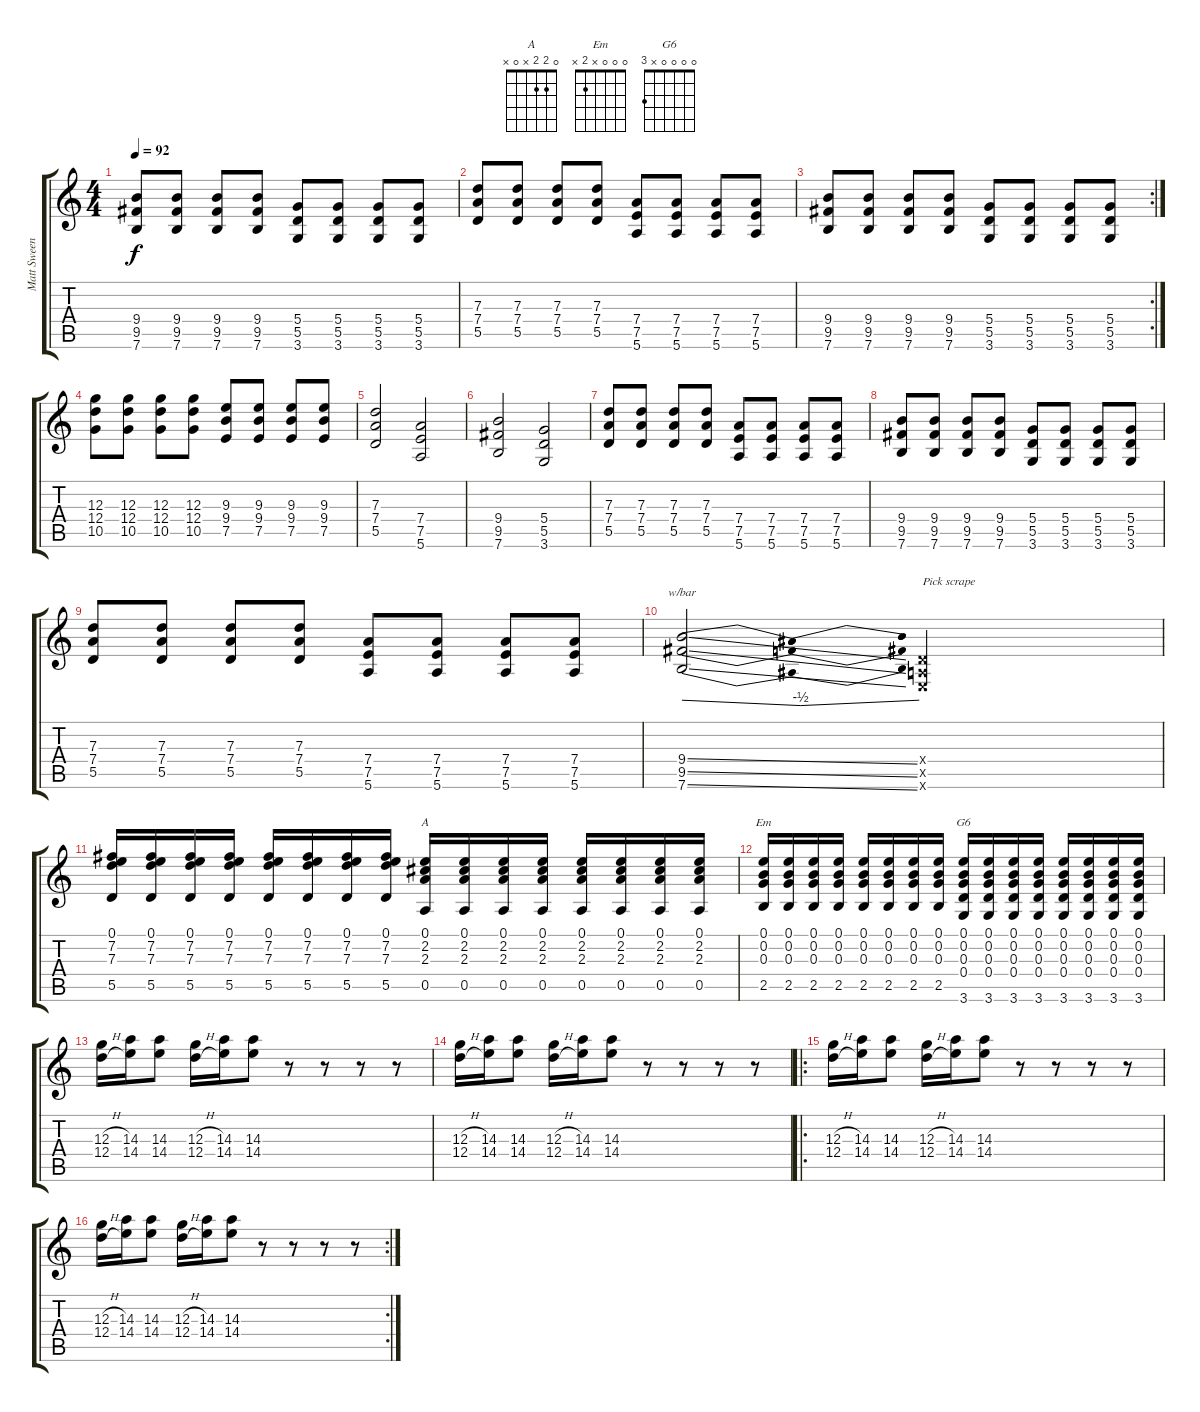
\track ("Matt Sweeney/David Pajo" "Matt Sween") {instrument overdrivenguitar}
\staff {score tabs}
\tuning (E4 B3 G3 D3 A2 E2) {hide}
\chord ("A" 0 2 2 x 0 x)
\chord ("Em" 0 0 0 x 2 x)
\chord ("G6" 0 0 0 0 x 3)
\ts (4 4)
\tempo 92
\clef g2
\ks c
(9.4 9.5 7.6).8{dy f} (9.4 9.5 7.6).8 (9.4 9.5 7.6).8 (9.4 9.5 7.6).8 (5.4 5.5 3.6).8 (5.4 5.5 3.6).8 (5.4 5.5 3.6).8 (5.4 5.5 3.6).8 |
(7.3 7.4 5.5).8 (7.3 7.4 5.5).8 (7.3 7.4 5.5).8 (7.3 7.4 5.5).8 (7.4 7.5 5.6).8 (7.4 7.5 5.6).8 (7.4 7.5 5.6).8 (7.4 7.5 5.6).8 |
\rc 2
(9.4 9.5 7.6).8 (9.4 9.5 7.6).8 (9.4 9.5 7.6).8 (9.4 9.5 7.6).8 (5.4 5.5 3.6).8 (5.4 5.5 3.6).8 (5.4 5.5 3.6).8 (5.4 5.5 3.6).8 |
(12.3 12.4 10.5).8 (12.3 12.4 10.5).8 (12.3 12.4 10.5).8 (12.3 12.4 10.5).8 (9.3 9.4 7.5).8 (9.3 9.4 7.5).8 (9.3 9.4 7.5).8 (9.3 9.4 7.5).8 |
(7.3 7.4 5.5).2 (7.4 7.5 5.6).2 |
(9.4 9.5 7.6).2 (5.4 5.5 3.6).2 |
(7.3 7.4 5.5).8 (7.3 7.4 5.5).8 (7.3 7.4 5.5).8 (7.3 7.4 5.5).8 (7.4 7.5 5.6).8 (7.4 7.5 5.6).8 (7.4 7.5 5.6).8 (7.4 7.5 5.6).8 |
(9.4 9.5 7.6).8 (9.4 9.5 7.6).8 (9.4 9.5 7.6).8 (9.4 9.5 7.6).8 (5.4 5.5 3.6).8 (5.4 5.5 3.6).8 (5.4 5.5 3.6).8 (5.4 5.5 3.6).8 |
(7.3 7.4 5.5).8 (7.3 7.4 5.5).8 (7.3 7.4 5.5).8 (7.3 7.4 5.5).8 (7.4 7.5 5.6).8 (7.4 7.5 5.6).8 (7.4 7.5 5.6).8 (7.4 7.5 5.6).8 |
(9.4{ss} 9.5{ss} 7.6{ss}).2{tbe (dip default 0 0 30 -2 60 0)} (0.4{x} 0.5{x} 0.6{x}).2{txt "Pick scrape"} |
(0.1 7.2 7.3 5.5).16 (0.1 7.2 7.3 5.5).16 (0.1 7.2 7.3 5.5).16 (0.1 7.2 7.3 5.5).16 (0.1 7.2 7.3 5.5).16 (0.1 7.2 7.3 5.5).16 (0.1 7.2 7.3 5.5).16 (0.1 7.2 7.3 5.5).16 (0.1 2.2 2.3 0.5).16{ch "A"} (0.1 2.2 2.3 0.5).16 (0.1 2.2 2.3 0.5).16 (0.1 2.2 2.3 0.5).16 (0.1 2.2 2.3 0.5).16 (0.1 2.2 2.3 0.5).16 (0.1 2.2 2.3 0.5).16 (0.1 2.2 2.3 0.5).16 |
(0.1 0.2 0.3 2.5).16{ch "Em"} (0.1 0.2 0.3 2.5).16 (0.1 0.2 0.3 2.5).16 (0.1 0.2 0.3 2.5).16 (0.1 0.2 0.3 2.5).16 (0.1 0.2 0.3 2.5).16 (0.1 0.2 0.3 2.5).16 (0.1 0.2 0.3 2.5).16 (0.1 0.2 0.3 0.4 3.6).16{ch "G6"} (0.1 0.2 0.3 0.4 3.6).16 (0.1 0.2 0.3 0.4 3.6).16 (0.1 0.2 0.3 0.4 3.6).16 (0.1 0.2 0.3 0.4 3.6).16 (0.1 0.2 0.3 0.4 3.6).16 (0.1 0.2 0.3 0.4 3.6).16 (0.1 0.2 0.3 0.4 3.6).16 |
(12.3{h} 12.4{h}).16 (14.3 14.4).16 (14.3 14.4).8 (12.3{h} 12.4{h}).16 (14.3 14.4).16 (14.3 14.4).8 r.8 r.8 r.8 r.8 |
(12.3{h} 12.4{h}).16 (14.3 14.4).16 (14.3 14.4).8 (12.3{h} 12.4{h}).16 (14.3 14.4).16 (14.3 14.4).8 r.8 r.8 r.8 r.8 |
\ro
(12.3{h} 12.4{h}).16 (14.3 14.4).16 (14.3 14.4).8 (12.3{h} 12.4{h}).16 (14.3 14.4).16 (14.3 14.4).8 r.8 r.8 r.8 r.8 |
\rc 2
(12.3{h} 12.4{h}).16 (14.3 14.4).16 (14.3 14.4).8 (12.3{h} 12.4{h}).16 (14.3 14.4).16 (14.3 14.4).8 r.8 r.8 r.8 r.8
